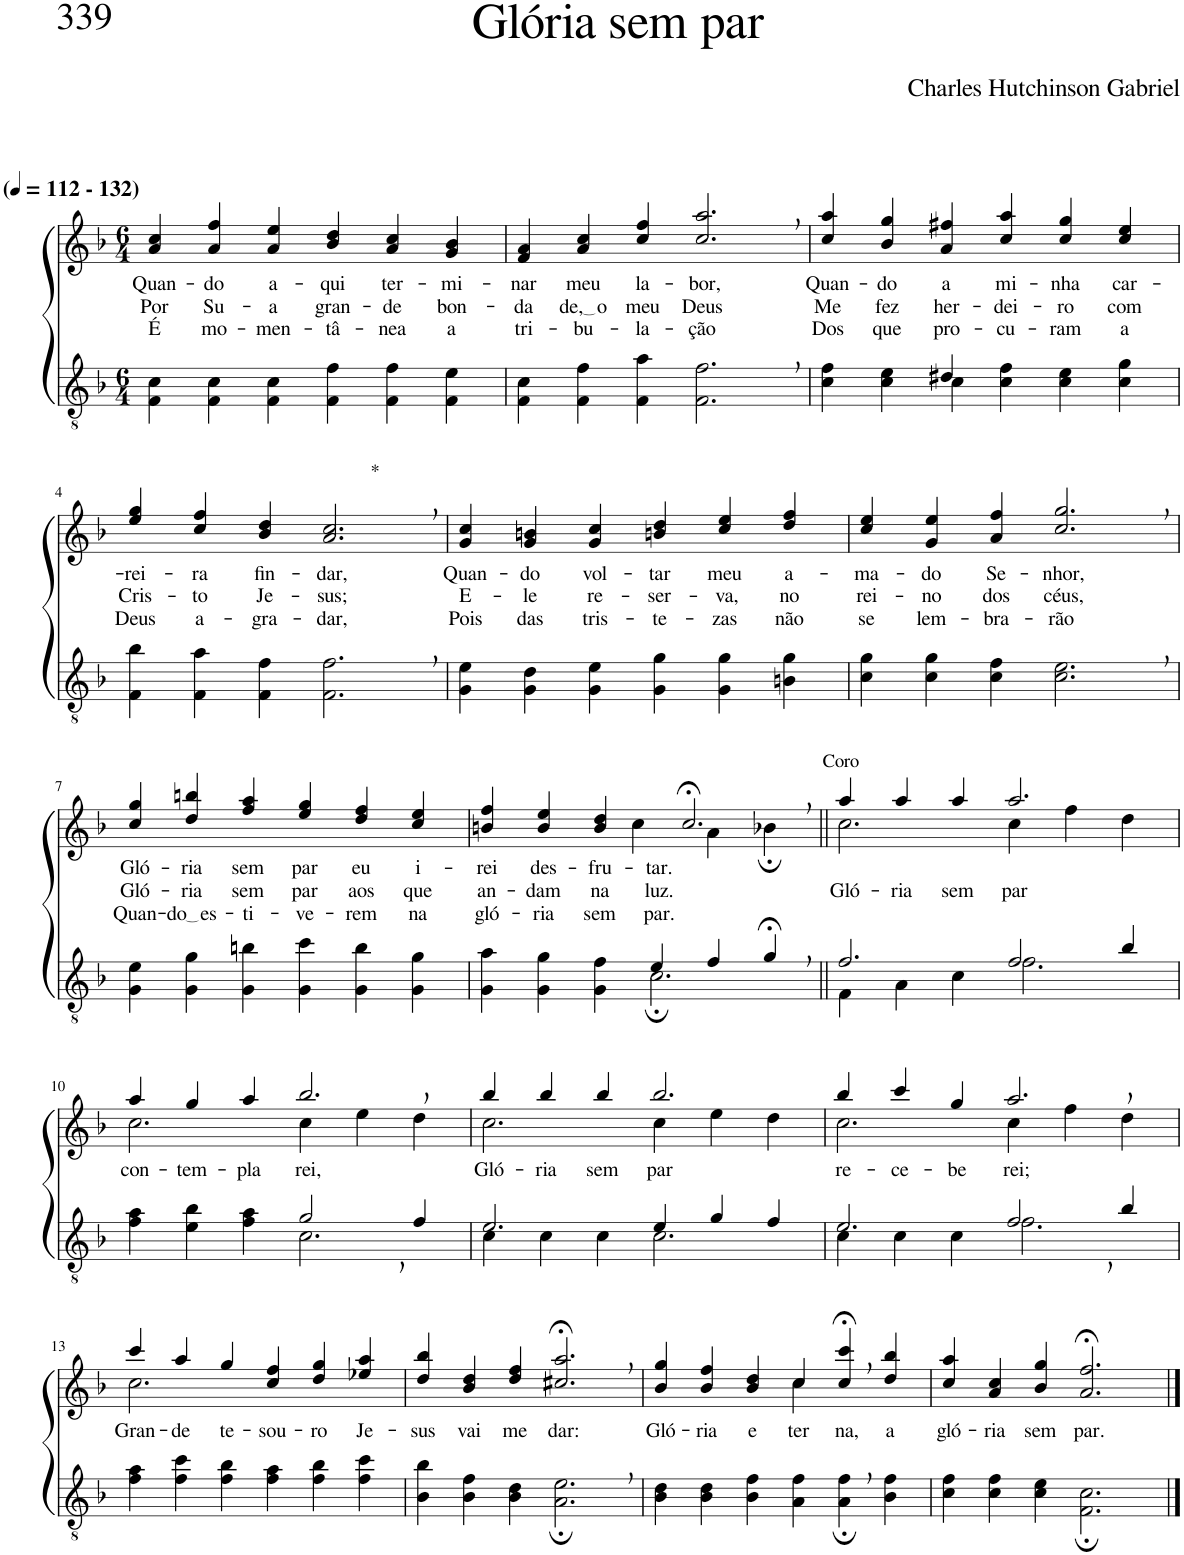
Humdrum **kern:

**kern	**kern	**text	**text	**text
*part2	*part1	*part1	*part1	*part1
*staff2	*staff1	*staff1	*staff1	*staff1
*I"Parte III e IV	*I"Parte I e II	*	*	*
*clefGv2	*clefG2	*	*	*
*Trd5c9	*Trd5c9	*	*	*
*k[b-]	*k[b-]	*	*	*
*M6/4	*M6/4	*	*	*
*MM112	*MM112	*	*	*
=1	=1	=1	=1	=1
!	!LO:TX:a:B:t=(	!	!	!
!	!LO:TX:a:B:t=- 132)	!	!	!
!	!	!LO:LY:b	!LO:LY:b	!LO:LY:b
4F\ 4c\	4a/ 4cc/	Quan-	Por	É
!	!	!LO:LY:b	!LO:LY:b	!LO:LY:b
4F\ 4c\	4a/ 4ff/	-do	Su-	mo-
!	!	!LO:LY:b	!LO:LY:b	!LO:LY:b
4F\ 4c\	4a/ 4ee/	a-	-a	-men-
!	!	!LO:LY:b	!LO:LY:b	!LO:LY:b
4F\ 4f\	4b-/ 4dd/	-qui	gran-	-tâ-
!	!	!LO:LY:b	!LO:LY:b	!LO:LY:b
4F\ 4f\	4a/ 4cc/	ter-	-de	-nea
!	!	!LO:LY:b	!LO:LY:b	!LO:LY:b
4F\ 4e\	4g/ 4b-/	-mi-	bon-	a
=2	=2	=2	=2	=2
!	!	!LO:LY:b	!LO:LY:b	!LO:LY:b
4F\ 4c\	4f/ 4a/	-nar	-da	tri-
!	!	!LO:LY:b	!LO:LY:b	!LO:LY:b
4F\ 4f\	4a/ 4cc/	meu	de, o	-bu-
!	!	!LO:LY:b	!LO:LY:b	!LO:LY:b
4F\ 4a\	4cc/ 4ff/	la-	meu	-la-
!	!	!LO:LY:b	!LO:LY:b	!LO:LY:b
2.F\, 2.f\,	2.cc/, 2.aa/,	-bor,	Deus	-ção
=3	=3	=3	=3	=3
*^	*	*	*	*
!	!	!	!LO:LY:b	!LO:LY:b	!LO:LY:b
4c\ 4f\	2ryy	4cc/ 4aa/	Quan-	Me	Dos
!	!	!	!LO:LY:b	!LO:LY:b	!LO:LY:b
4c\ 4e\	.	4b-/ 4gg/	-do	fez	que
!	!	!	!LO:LY:b	!LO:LY:b	!LO:LY:b
4c\	4d#X/	4a/ 4ff#X/	a	her-	pro-
!	!	!	!LO:LY:b	!LO:LY:b	!LO:LY:b
4c\ 4f\	2.ryy	4cc/ 4aa/	mi-	-dei-	-cu-
!	!	!	!LO:LY:b	!LO:LY:b	!LO:LY:b
4c\ 4e\	.	4cc/ 4gg/	-nha	-ro	-ram
!	!	!	!LO:LY:b	!LO:LY:b	!LO:LY:b
4c\ 4g\	.	4cc/ 4ee/	car-	com	a
*v	*v	*	*	*	*
!!LO:LB:g=z
=4	=4	=4	=4	=4
!	!	!LO:LY:b	!LO:LY:b	!LO:LY:b
4F\ 4b-\	4ee/ 4gg/	-rei-	Cris-	Deus
!	!	!LO:LY:b	!LO:LY:b	!LO:LY:b
4F\ 4a\	4cc/ 4ff/	-ra	-to	a-
!	!	!LO:LY:b	!LO:LY:b	!LO:LY:b
4F\ 4f\	4b-/ 4dd/	fin-	Je-	-gra-
!	!LO:TX:a:t=*	!	!	!
!	!	!LO:LY:b	!LO:LY:b	!LO:LY:b
2.F\, 2.f\,	2.a/, 2.cc/,	-dar,	-sus;	-dar,
=5	=5	=5	=5	=5
!	!	!LO:LY:b	!LO:LY:b	!LO:LY:b
4G\ 4e\	4g/ 4cc/	Quan-	E-	Pois
!	!	!LO:LY:b	!LO:LY:b	!LO:LY:b
4G\ 4d\	4g/ 4bn/	-do	-le	das
!	!	!LO:LY:b	!LO:LY:b	!LO:LY:b
4G\ 4e\	4g/ 4cc/	vol-	re-	tris-
!	!	!LO:LY:b	!LO:LY:b	!LO:LY:b
4G\ 4g\	4bn/ 4dd/	-tar	-ser-	-te-
!	!	!LO:LY:b	!LO:LY:b	!LO:LY:b
4G\ 4g\	4cc/ 4ee/	meu	-va,	-zas
!	!	!LO:LY:b	!LO:LY:b	!LO:LY:b
4Bn\ 4g\	4dd/ 4ff/	a-	no	não
=6	=6	=6	=6	=6
!	!	!LO:LY:b	!LO:LY:b	!LO:LY:b
4c\ 4g\	4cc/ 4ee/	-ma-	rei-	se
!	!	!LO:LY:b	!LO:LY:b	!LO:LY:b
4c\ 4g\	4g/ 4ee/	-do	-no	lem-
!	!	!LO:LY:b	!LO:LY:b	!LO:LY:b
4c\ 4f\	4a/ 4ff/	Se-	dos	-bra-
!	!	!LO:LY:b	!LO:LY:b	!LO:LY:b
2.c\, 2.e\,	2.cc/, 2.gg/,	-nhor,	céus,	-rão
!!LO:LB:g=z
=7	=7	=7	=7	=7
!	!	!LO:LY:b	!LO:LY:b	!LO:LY:b
4G\ 4e\	4cc/ 4gg/	Gló-	Gló-	Quan-
!	!	!LO:LY:b	!LO:LY:b	!LO:LY:b
4G\ 4g\	4dd/ 4bbn/	-ria	-ria	do es
!	!	!LO:LY:b	!LO:LY:b	!LO:LY:b
4G\ 4bn\	4ff/ 4aa/	sem	sem	-ti-
!	!	!LO:LY:b	!LO:LY:b	!LO:LY:b
4G\ 4cc\	4ee/ 4gg/	par	par	-ve-
!	!	!LO:LY:b	!LO:LY:b	!LO:LY:b
4G\ 4b\	4dd/ 4ff/	eu	aos	-rem
!	!	!LO:LY:b	!LO:LY:b	!LO:LY:b
4G\ 4g\	4cc/ 4ee/	i-	que	na
=8	=8	=8	=8	=8
*^	*	*	*	*
!	!	!	!LO:LY:b	!LO:LY:b	!LO:LY:b
*	*	*^	*	*	*
2.ryy	4G\ 4a\	4bn/ 4ff/	2.ryy	-rei	an-	gló-
!	!	!	!	!LO:LY:b	!LO:LY:b	!LO:LY:b
.	4G\ 4g\	4b/ 4ee/	.	des-	-dam	-ria
!	!	!	!	!LO:LY:b	!LO:LY:b	!LO:LY:b
.	4G\ 4f\	4b/ 4dd/	.	-fru-	na	sem
!	!	!	!	!LO:LY:b	!LO:LY:b	!LO:LY:b
4e/	2.c;\	2.cc;<,/	4cc\	-tar.	luz.	par.
4f/	.	.	4a\	.	.	.
!	!	!	!LO:TX:a:t=Coro	!	!	!
4g;<,/	.	.	4b-X;\	.	.	.
=9||	=9||	=9||	=9||	=9||	=9||	=9||
!	!	!	!	!	!LO:LY:b	!
2.f/	4F\	4aa/	2.cc\	.	-Gló-	.
!	!	!	!	!	!LO:LY:b	!
.	4A\	4aa/	.	.	-ria	.
!	!	!	!	!	!LO:LY:b	!
.	4c\	4aa/	.	.	sem	.
!	!	!	!	!	!LO:LY:b	!
2f/	2.f\	2.aa/	4cc\	.	par	.
.	.	.	4ff\	.	.	.
4b-/	.	.	4dd\	.	.	.
!!LO:LB:g=z	!!
=10	=10	=10	=10	=10	=10	=10
!	!	!	!	!LO:LY:b	!	!
2.ryy	4f\ 4a\	4aa/	2.cc\	con-	.	.
!	!	!	!	!LO:LY:b	!	!
.	4e\ 4b-\	4gg/	.	-tem-	.	.
!	!	!	!	!LO:LY:b	!	!
.	4f\ 4a\	4aa/	.	-pla-	.	.
!	!	!	!	!LO:LY:b	!	!
2g,/	2.c\	2.bb-,/	4cc\	-rei,	.	.
.	.	.	4ee\	.	.	.
4f/	.	.	4dd\	.	.	.
=11	=11	=11	=11	=11	=11	=11
!	!	!	!	!LO:LY:b	!	!
2.e/	4c\	4bb-/	2.cc\	Gló-	.	.
!	!	!	!	!LO:LY:b	!	!
.	4c\	4bb-/	.	-ria	.	.
!	!	!	!	!LO:LY:b	!	!
.	4c\	4bb-/	.	sem	.	.
!	!	!	!	!LO:LY:b	!	!
4e/	2.c\	2.bb-/	4cc\	par	.	.
4g/	.	.	4ee\	.	.	.
4f/	.	.	4dd\	.	.	.
=12	=12	=12	=12	=12	=12	=12
!	!	!	!	!LO:LY:b	!	!
2.e/	4c\	4bb-/	2.cc\	re-	.	.
!	!	!	!	!LO:LY:b	!	!
.	4c\	4ccc/	.	-ce-	.	.
!	!	!	!	!LO:LY:b	!	!
.	4c\	4gg/	.	-be-	.	.
!	!	!	!	!LO:LY:b	!	!
2f,/	2.f\	2.aa,/	4cc\	-rei;	.	.
.	.	.	4ff\	.	.	.
4b-/	.	.	4dd\	.	.	.
*v	*v	*	*	*	*	*
!!LO:LB:g=z	!!
=13	=13	=13	=13	=13	=13
!	!	!	!LO:LY:b	!	!
4f\ 4a\	4ccc/	2.cc\	Gran-	.	.
!	!	!	!LO:LY:b	!	!
4f\ 4cc\	4aa/	.	-de	.	.
!	!	!	!LO:LY:b	!	!
4f\ 4b-\	4gg/	.	te-	.	.
!	!	!	!LO:LY:b	!	!
4f\ 4a\	4cc/ 4ff/	2.ryy	-sou-	.	.
!	!	!	!LO:LY:b	!	!
4f\ 4b-\	4dd/ 4gg/	.	-ro	.	.
!	!	!	!LO:LY:b	!	!
4f\ 4cc\	4ee-X/ 4aa/	.	Je-	.	.
*	*v	*v	*	*	*
=14	=14	=14	=14	=14
!	!	!LO:LY:b	!	!
4B-\ 4b-\	4dd/ 4bb-/	-sus	.	.
!	!	!LO:LY:b	!	!
4B-\ 4f\	4b-/ 4dd/	vai	.	.
!	!	!LO:LY:b	!	!
4B-\ 4d\	4dd/ 4ff/	me	.	.
!	!	!LO:LY:b	!	!
2.A\;, 2.e\;,	2.cc#X/;<, 2.aa/;<,	dar:	.	.
=15	=15	=15	=15	=15
!	!	!LO:LY:b	!	!
*	*^	*	*	*
4B-\ 4d\	4b-/ 4gg/	2.ryy	Gló-	.	.
!	!	!	!LO:LY:b	!	!
4B-\ 4d\	4b-/ 4ff/	.	-ria	.	.
!	!	!	!LO:LY:b	!	!
4B-\ 4f\	4b-/ 4dd/	.	e-	.	.
!	!	!	!LO:LY:b	!	!
4A\ 4f\	4cc/	4cc\	-ter-	.	.
!	!	!	!LO:LY:b	!	!
4A\;, 4f\;,	4cc/;<, 4ccc/;<,	2ryy	-na,	.	.
!	!	!	!LO:LY:b	!	!
4B-\ 4f\	4dd/ 4bb-/	.	a	.	.
*	*v	*v	*	*	*
=16	=16	=16	=16	=16
!	!	!LO:LY:b	!	!
4c\ 4f\	4cc/ 4aa/	gló-	.	.
!	!	!LO:LY:b	!	!
4c\ 4f\	4a/ 4cc/	-ria	.	.
!	!	!LO:LY:b	!	!
4c\ 4e\	4b-/ 4gg/	sem	.	.
!	!	!LO:LY:b	!	!
2.F\; 2.c\;	2.a/;< 2.ff/;<	par.	.	.
==	==	==	==	==
*-	*-	*-	*-	*-
